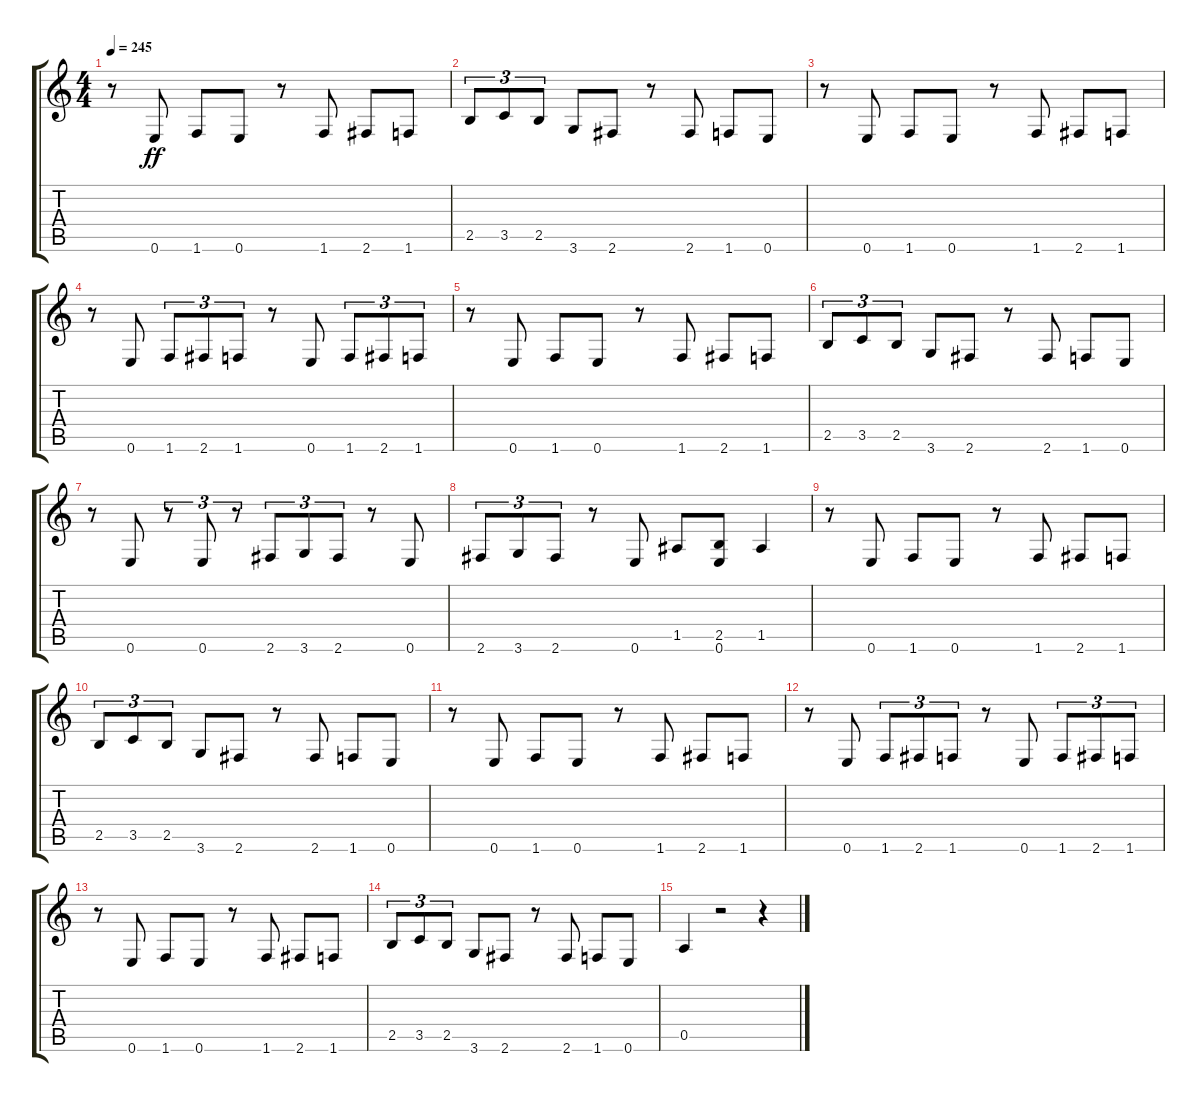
\track "" {instrument distortionguitar}
\staff {score tabs}
\tuning (E4 B3 G3 D3 A2 E2) {hide}
\ts (4 4)
\tempo 245
\clef g2
\ks c
r.8{dy ff} 0.6.8 1.6.8 0.6.8 r.8 1.6.8 2.6.8 1.6.8 |
2.5.8{tu (3 2)} 3.5.8{tu (3 2)} 2.5.8{tu (3 2)} 3.6.8 2.6.8 r.8 2.6.8 1.6.8 0.6.8 |
r.8 0.6.8 1.6.8 0.6.8 r.8 1.6.8 2.6.8 1.6.8 |
r.8 0.6.8 1.6.8{tu (3 2)} 2.6.8{tu (3 2)} 1.6.8{tu (3 2)} r.8 0.6.8 1.6.8{tu (3 2)} 2.6.8{tu (3 2)} 1.6.8{tu (3 2)} |
r.8 0.6.8 1.6.8 0.6.8 r.8 1.6.8 2.6.8 1.6.8 |
2.5.8{tu (3 2)} 3.5.8{tu (3 2)} 2.5.8{tu (3 2)} 3.6.8 2.6.8 r.8 2.6.8 1.6.8 0.6.8 |
r.8 0.6.8 r.8{tu (3 2)} 0.6.8{tu (3 2)} r.8{tu (3 2)} 2.6.8{tu (3 2)} 3.6.8{tu (3 2)} 2.6.8{tu (3 2)} r.8 0.6.8 |
2.6.8{tu (3 2)} 3.6.8{tu (3 2)} 2.6.8{tu (3 2)} r.8 0.6.8 1.5.8 (2.5 0.6).8 1.5.4 |
r.8 0.6.8 1.6.8 0.6.8 r.8 1.6.8 2.6.8 1.6.8 |
2.5.8{tu (3 2)} 3.5.8{tu (3 2)} 2.5.8{tu (3 2)} 3.6.8 2.6.8 r.8 2.6.8 1.6.8 0.6.8 |
r.8 0.6.8 1.6.8 0.6.8 r.8 1.6.8 2.6.8 1.6.8 |
r.8 0.6.8 1.6.8{tu (3 2)} 2.6.8{tu (3 2)} 1.6.8{tu (3 2)} r.8 0.6.8 1.6.8{tu (3 2)} 2.6.8{tu (3 2)} 1.6.8{tu (3 2)} |
r.8 0.6.8 1.6.8 0.6.8 r.8 1.6.8 2.6.8 1.6.8 |
2.5.8{tu (3 2)} 3.5.8{tu (3 2)} 2.5.8{tu (3 2)} 3.6.8 2.6.8 r.8 2.6.8 1.6.8 0.6.8 |
0.5.4 r.2 r.4
